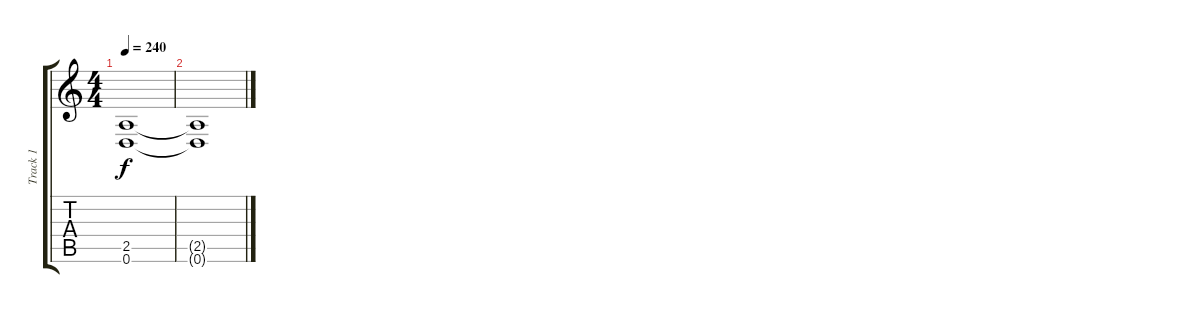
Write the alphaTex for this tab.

\track ("Track 1" "Track 1") {instrument distortionguitar}
\staff {score tabs}
\tuning (D4 A3 F3 C3 G2 D2) {hide}
\ts (4 4)
\tempo 240
\clef g2
\ks c
(2.5 0.6).1{dy f} |
(2.5{t} 0.6{t}).1
